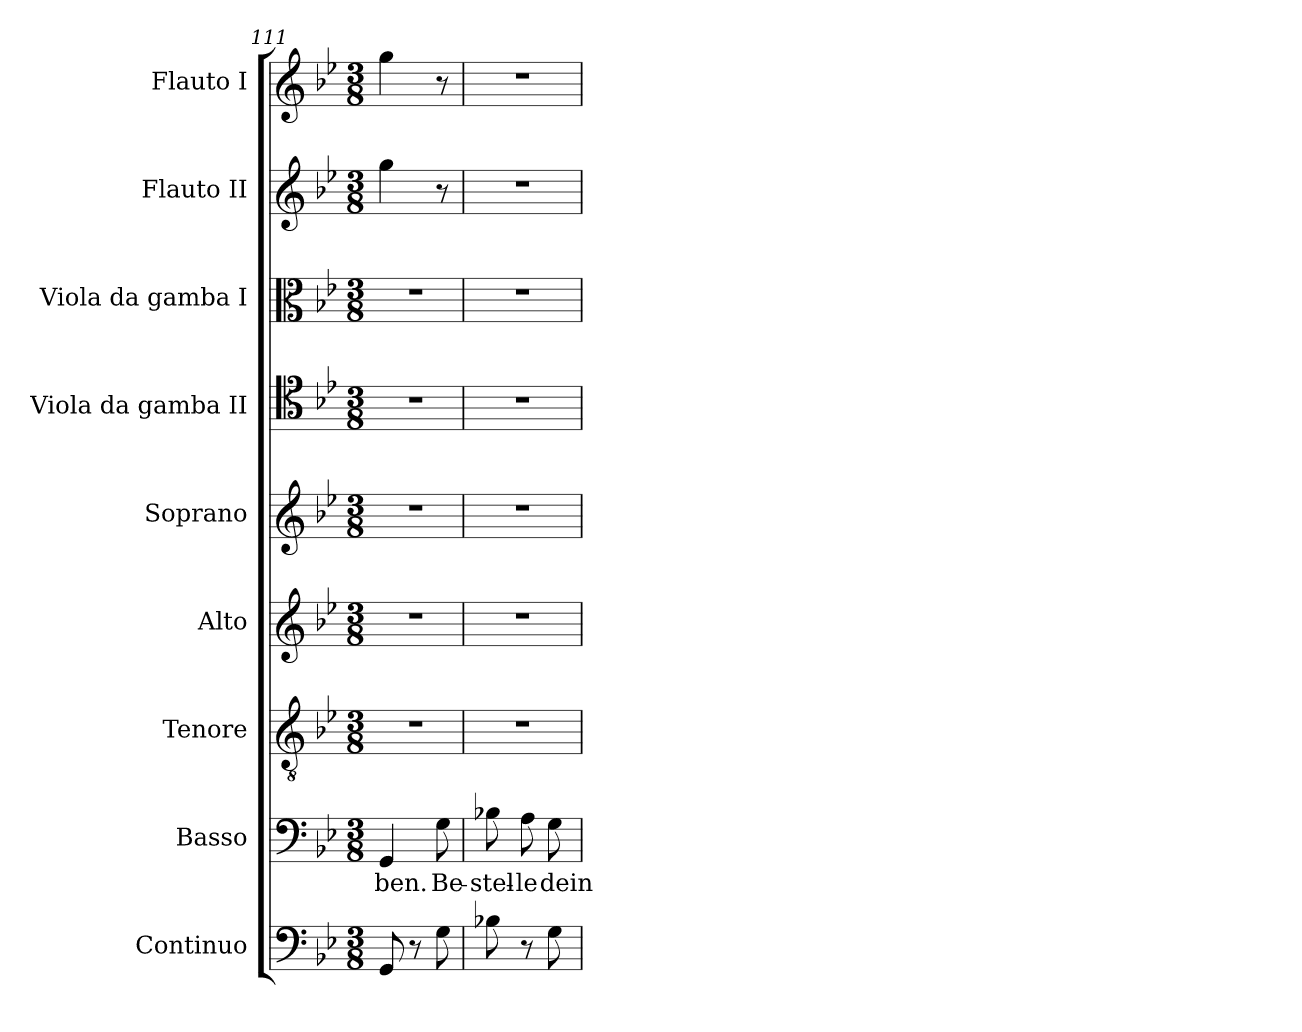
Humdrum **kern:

**kern	**kern	**text	**kern	**kern	**kern	**kern	**kern	**kern	**kern
*part9	*part8	*part8	*part7	*part6	*part5	*part4	*part3	*part2	*part1
*staff9	*staff8	*staff8	*staff7	*staff6	*staff5	*staff4	*staff3	*staff2	*staff1
*I"Continuo	*I"Basso	*	*I"Tenore	*I"Alto	*I"Soprano	*I"Viola da gamba II	*I"Viola da gamba I	*I"Flauto II	*I"Flauto I
*clefF4	*clefF4	*	*clefGv2	*clefG2	*clefG2	*clefC4	*clefC3	*clefG2	*clefG2
*	*	*	*ITrd7c12	*	*	*	*	*	*
*k[b-e-]	*k[b-e-]	*	*k[b-e-]	*k[b-e-]	*k[b-e-]	*k[b-e-]	*k[b-e-]	*k[b-e-]	*k[b-e-]
*B-:	*B-:	*	*B-:	*B-:	*B-:	*B-:	*B-:	*B-:	*B-:
*M3/8	*M3/8	*	*M3/8	*M3/8	*M3/8	*M3/8	*M3/8	*M3/8	*M3/8
=111	=111	=111	=111	=111	=111	=111	=111	=111	=111
!	!	!LO:LY:b:color=#000000	!LO:N:vis=1	!LO:N:vis=1	!LO:N:vis=1	!LO:N:vis=1	!LO:N:vis=1	!	!
8GGi/	4GGi/	-ben.	4.r	4.r	4.r	4.r	4.r	4ggi\	4ggi\
8r	.	.	.	.	.	.	.	.	.
!	!	!LO:LY:b:color=#000000	!	!	!	!	!	!	!
8Gi\	8Gi\	Be-	.	.	.	.	.	8r	8r
=112	=112	=112	=112	=112	=112	=112	=112	=112	=112
!	!	!LO:LY:b:color=#000000	!LO:N:vis=1	!LO:N:vis=1	!LO:N:vis=1	!LO:N:vis=1	!LO:N:vis=1	!LO:N:vis=1	!LO:N:vis=1
8B-Xi\	8B-Xi\	-stel-	4.r	4.r	4.r	4.r	4.r	4.r	4.r
!	!	!LO:LY:b:color=#000000	!	!	!	!	!	!	!
8r	8Ai\	-le	.	.	.	.	.	.	.
!	!	!LO:LY:b:color=#000000	!	!	!	!	!	!	!
8Gi\	8Gi\	dein	.	.	.	.	.	.	.
=	=	=	=	=	=	=	=	=	=
*-	*-	*-	*-	*-	*-	*-	*-	*-	*-
